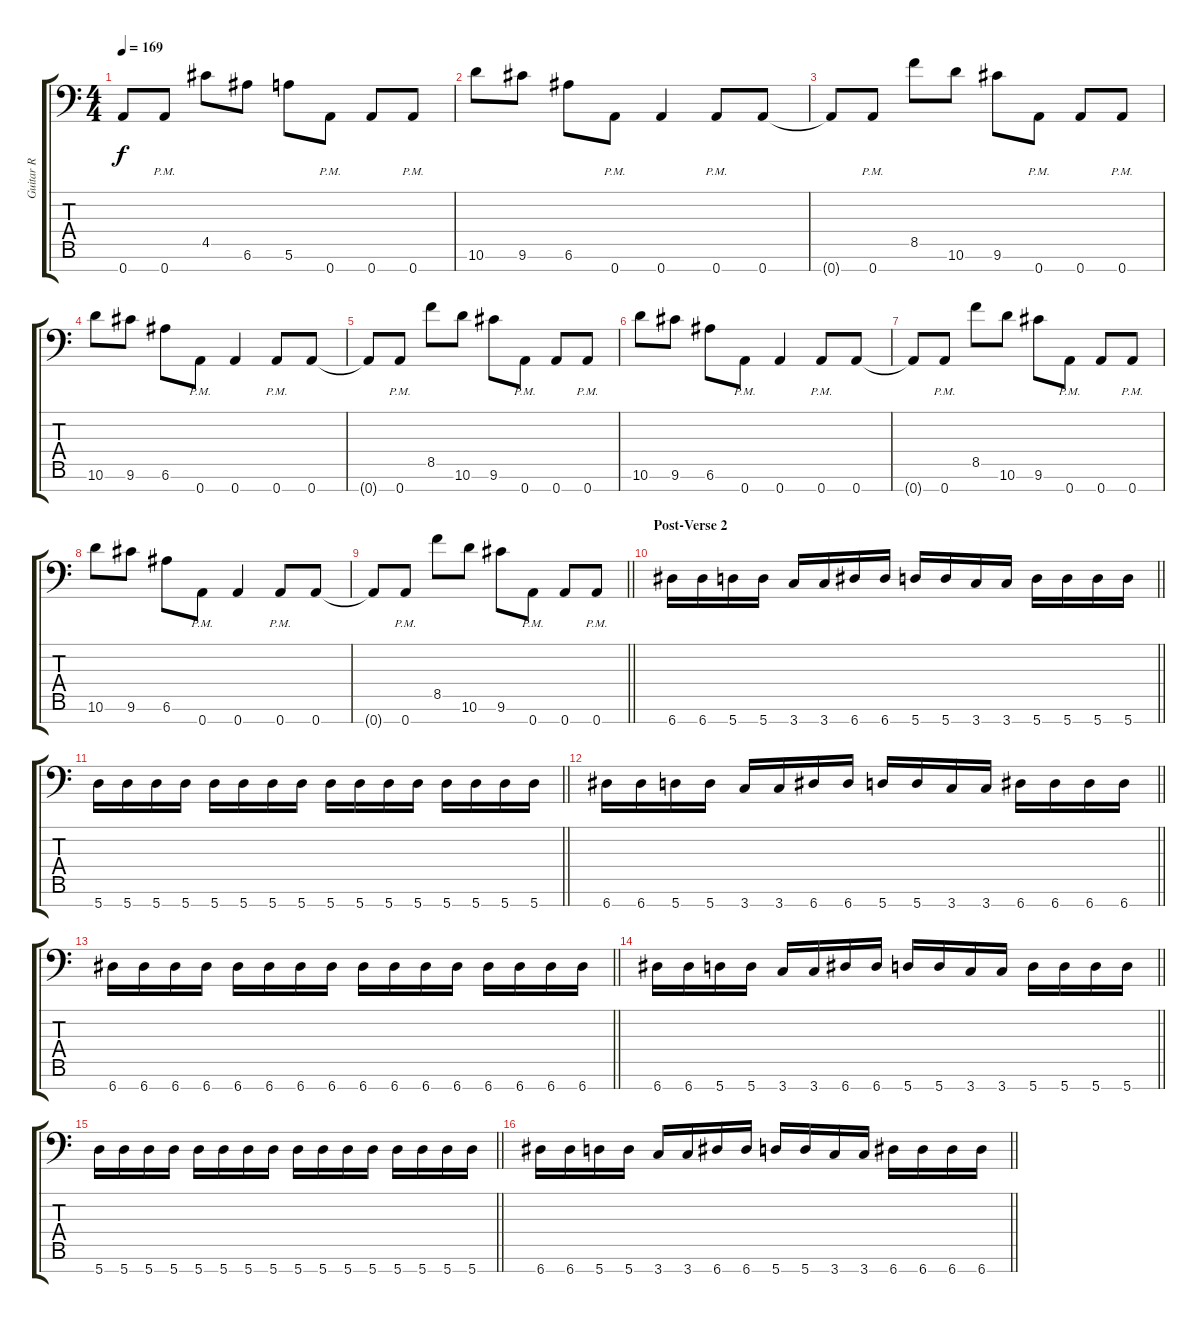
\track ("Guitar R" "Guitar R") {instrument overdrivenguitar}
\staff {score tabs}
\tuning (E4 B3 G3 D3 A2 E2 A1) {hide}
\ts (4 4)
\tempo 169
\clef f4
\ks c
0.7{t}.8{dy f} 0.7{pm}.8 4.5.8 6.6.8 5.6.8 0.7{pm}.8 0.7.8 0.7{pm}.8 |
10.6.8 9.6.8 6.6.8 0.7{pm}.8 0.7.4 0.7{pm}.8 0.7.8 |
0.7{t}.8 0.7{pm}.8 8.5.8 10.6.8 9.6.8 0.7{pm}.8 0.7.8 0.7{pm}.8 |
10.6.8 9.6.8 6.6.8 0.7{pm}.8 0.7.4 0.7{pm}.8 0.7.8 |
0.7{t}.8 0.7{pm}.8 8.5.8 10.6.8 9.6.8 0.7{pm}.8 0.7.8 0.7{pm}.8 |
10.6.8 9.6.8 6.6.8 0.7{pm}.8 0.7.4 0.7{pm}.8 0.7.8 |
0.7{t}.8 0.7{pm}.8 8.5.8 10.6.8 9.6.8 0.7{pm}.8 0.7.8 0.7{pm}.8 |
10.6.8 9.6.8 6.6.8 0.7{pm}.8 0.7.4 0.7{pm}.8 0.7.8 |
\barLineRight lightlight
0.7{t}.8 0.7{pm}.8 8.5.8 10.6.8 9.6.8 0.7{pm}.8 0.7.8 0.7{pm}.8 |
\section ("" "Post-Verse 2")
\barLineRight lightlight
6.7.16 6.7.16 5.7.16 5.7.16 3.7.16 3.7.16 6.7.16 6.7.16 5.7.16 5.7.16 3.7.16 3.7.16 5.7.16 5.7.16 5.7.16 5.7.16 |
\barLineRight lightlight
5.7.16 5.7.16 5.7.16 5.7.16 5.7.16 5.7.16 5.7.16 5.7.16 5.7.16 5.7.16 5.7.16 5.7.16 5.7.16 5.7.16 5.7.16 5.7.16 |
\barLineRight lightlight
6.7.16 6.7.16 5.7.16 5.7.16 3.7.16 3.7.16 6.7.16 6.7.16 5.7.16 5.7.16 3.7.16 3.7.16 6.7.16 6.7.16 6.7.16 6.7.16 |
\barLineRight lightlight
6.7.16 6.7.16 6.7.16 6.7.16 6.7.16 6.7.16 6.7.16 6.7.16 6.7.16 6.7.16 6.7.16 6.7.16 6.7.16 6.7.16 6.7.16 6.7.16 |
\barLineRight lightlight
6.7.16 6.7.16 5.7.16 5.7.16 3.7.16 3.7.16 6.7.16 6.7.16 5.7.16 5.7.16 3.7.16 3.7.16 5.7.16 5.7.16 5.7.16 5.7.16 |
\barLineRight lightlight
5.7.16 5.7.16 5.7.16 5.7.16 5.7.16 5.7.16 5.7.16 5.7.16 5.7.16 5.7.16 5.7.16 5.7.16 5.7.16 5.7.16 5.7.16 5.7.16 |
\barLineRight lightlight
6.7.16 6.7.16 5.7.16 5.7.16 3.7.16 3.7.16 6.7.16 6.7.16 5.7.16 5.7.16 3.7.16 3.7.16 6.7.16 6.7.16 6.7.16 6.7.16
